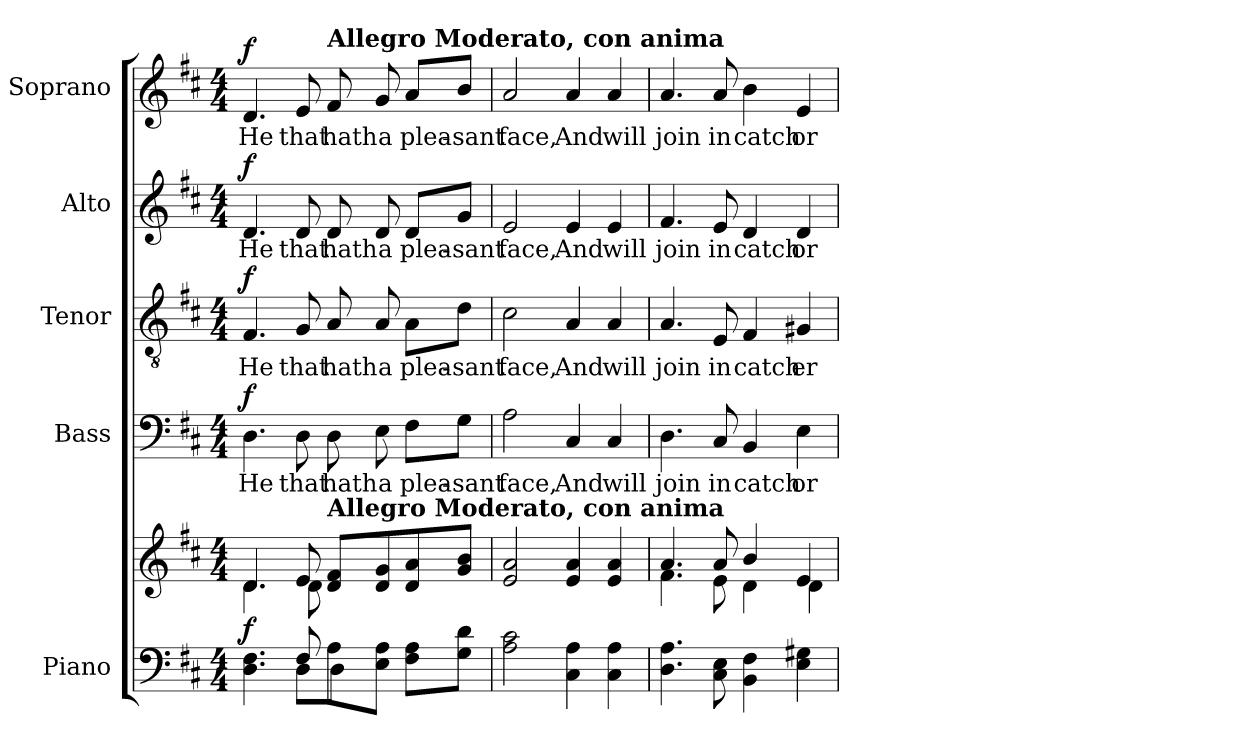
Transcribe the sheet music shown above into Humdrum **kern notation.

**kern	**kern	**dynam	**kern	**text	**dynam	**kern	**text	**dynam	**kern	**text	**dynam	**kern	**text	**dynam
*part5	*part5	*part5	*part4	*part4	*part4	*part3	*part3	*part3	*part2	*part2	*part2	*part1	*part1	*part1
*staff6	*staff5	*staff5/6	*staff4	*staff4	*staff4	*staff3	*staff3	*staff3	*staff2	*staff2	*staff2	*staff1	*staff1	*staff1
*I"Piano	*	*	*I"Bass	*	*	*I"Tenor	*	*	*I"Alto	*	*	*I"Soprano	*	*
*I'Pno.	*	*	*I'B.	*	*	*I'T.	*	*	*I'A.	*	*	*I'S.	*	*
!!LO:PB:g=z
*clefF4	*clefG2	*	*clefF4	*	*	*clefGv2	*	*	*clefG2	*	*	*clefG2	*	*
*	*	*	*	*	*	*ITrd7c12	*	*	*	*	*	*	*	*
*k[f#c#]	*k[f#c#]	*	*k[f#c#]	*	*	*k[f#c#]	*	*	*k[f#c#]	*	*	*k[f#c#]	*	*
*D:	*D:	*	*D:	*	*	*D:	*	*	*D:	*	*	*D:	*	*
*M4/4	*M4/4	*	*M4/4	*	*	*M4/4	*	*	*M4/4	*	*	*M4/4	*	*
*MM120	*MM120	*	*MM120	*	*	*MM120	*	*	*MM120	*	*	*MM120	*	*
=1	=1	=1	=1	=1	=1	=1	=1	=1	=1	=1	=1	=1	=1	=1
*^	*^	*	*	*	*	*	*	*	*	*	*	*	*	*
!	!	!	!	!	!	!LO:LY:b:color=#000000	!	!	!	!	!	!	!	!	!	!
!	!	!	!	!	!	!	!	!	!LO:LY:b:color=#000000	!	!	!	!	!	!	!
!	!	!	!	!	!	!	!	!	!	!	!	!LO:LY:b:color=#000000	!	!	!	!
!	!	!	!	!	!	!	!	!	!	!	!	!	!	!	!LO:LY:b:color=#000000	!
4.Di\ 4.F#i	4.ryy	4.di/	4.di\	f	4.Di\	He	f	4.FF#i/	He	f	4.di/	He	f	4.di/	He	f
!	!	!	!	!	!	!LO:LY:b:color=#000000	!	!	!	!	!	!	!	!	!	!
!	!	!	!	!	!	!	!	!	!LO:LY:b:color=#000000	!	!	!	!	!	!	!
!	!	!	!	!	!	!	!	!	!	!	!	!LO:LY:b:color=#000000	!	!	!	!
!	!	!	!	!	!	!	!	!	!	!	!	!	!	!	!LO:LY:b:color=#000000	!
8F#i/	8Di\L	8ei/	8di\	.	8Di\	that	.	8GGi/	that	.	8di/	that	.	8ei/	that	.
!	!	!	!	!	!	!LO:LY:b:color=#000000	!	!	!	!	!	!	!	!	!	!
!	!	!	!	!	!	!	!	!	!LO:LY:b:color=#000000	!	!	!	!	!	!	!
!	!	!	!	!	!	!	!	!	!	!	!	!LO:LY:b:color=#000000	!	!	!	!
*	*	*MM120	*	*	*	*	*	*	*	*	*	*	*	*MM120	*	*
!	!	!	!	!	!	!	!	!	!	!	!	!	!	!LO:TX:a:B:t=Allegro Moderato, con anima	!	!
!	!	!LO:TX:a:B:t=Allegro Moderato, con anima	!	!	!	!	!	!	!	!	!	!	!	!	!	!
!	!	!	!	!	!	!	!	!	!	!	!	!	!	!	!LO:LY:b:color=#000000	!
8Ai\L	8Di\J	8di/ 8f#iL	2ryy	.	8Di\	hath	.	8AAi/	hath	.	8di/	hath	.	8f#i/	hath	.
!	!	!	!	!	!	!LO:LY:b:color=#000000	!	!	!	!	!	!	!	!	!	!
!	!	!	!	!	!	!	!	!	!LO:LY:b:color=#000000	!	!	!	!	!	!	!
!	!	!	!	!	!	!	!	!	!	!	!	!LO:LY:b:color=#000000	!	!	!	!
!	!	!	!	!	!	!	!	!	!	!	!	!	!	!	!LO:LY:b:color=#000000	!
8Ei\ 8Ai\J	4.ryy	8di/ 8gi	.	.	8Ei\	a	.	8AAi/	a	.	8di/	a	.	8gi/	a	.
!	!	!	!	!	!	!LO:LY:b:color=#000000	!	!	!	!	!	!	!	!	!	!
!	!	!	!	!	!	!	!	!	!LO:LY:b:color=#000000	!	!	!	!	!	!	!
!	!	!	!	!	!	!	!	!	!	!	!	!LO:LY:b:color=#000000	!	!	!	!
!	!	!	!	!	!	!	!	!	!	!	!	!	!	!	!LO:LY:b:color=#000000	!
8F#i\ 8Ai\L	.	8di/ 8ai	.	.	8F#i\L	plea-	.	8AAi\L	plea-	.	8di/L	plea-	.	8ai/L	plea-	.
!	!	!	!	!	!	!LO:LY:b:color=#000000	!	!	!	!	!	!	!	!	!	!
!	!	!	!	!	!	!	!	!	!LO:LY:b:color=#000000	!	!	!	!	!	!	!
!	!	!	!	!	!	!	!	!	!	!	!	!LO:LY:b:color=#000000	!	!	!	!
!	!	!	!	!	!	!	!	!	!	!	!	!	!	!	!LO:LY:b:color=#000000	!
8Gi\ 8di\J	.	8gi/ 8biJ	.	.	8Gi\J	-sant	.	8Di\J	-sant	.	8gi/J	-sant	.	8bi/J	-sant	.
*v	*v	*	*	*	*	*	*	*	*	*	*	*	*	*	*	*
*	*v	*v	*	*	*	*	*	*	*	*	*	*	*	*	*
=2	=2	=2	=2	=2	=2	=2	=2	=2	=2	=2	=2	=2	=2	=2
!	!	!	!	!LO:LY:b:color=#000000	!	!	!	!	!	!	!	!	!	!
!	!	!	!	!	!	!	!LO:LY:b:color=#000000	!	!	!	!	!	!	!
!	!	!	!	!	!	!	!	!	!	!LO:LY:b:color=#000000	!	!	!	!
!	!	!	!	!	!	!	!	!	!	!	!	!	!LO:LY:b:color=#000000	!
2Ai\ 2c#i	2ei/ 2ai	.	2Ai\	face,	.	2C#i\	face,	.	2ei/	face,	.	2ai/	face,	.
!	!	!	!	!LO:LY:b:color=#000000	!	!	!	!	!	!	!	!	!	!
!	!	!	!	!	!	!	!LO:LY:b:color=#000000	!	!	!	!	!	!	!
!	!	!	!	!	!	!	!	!	!	!LO:LY:b:color=#000000	!	!	!	!
!	!	!	!	!	!	!	!	!	!	!	!	!	!LO:LY:b:color=#000000	!
4C#i\ 4Ai	4ei/ 4ai	.	4C#i/	And	.	4AAi/	And	.	4ei/	And	.	4ai/	And	.
!	!	!	!	!LO:LY:b:color=#000000	!	!	!	!	!	!	!	!	!	!
!	!	!	!	!	!	!	!LO:LY:b:color=#000000	!	!	!	!	!	!	!
!	!	!	!	!	!	!	!	!	!	!LO:LY:b:color=#000000	!	!	!	!
!	!	!	!	!	!	!	!	!	!	!	!	!	!LO:LY:b:color=#000000	!
4C#i\ 4Ai	4ei/ 4ai	.	4C#i/	will	.	4AAi/	will	.	4ei/	will	.	4ai/	will	.
=3	=3	=3	=3	=3	=3	=3	=3	=3	=3	=3	=3	=3	=3	=3
*	*^	*	*	*	*	*	*	*	*	*	*	*	*	*
!	!	!	!	!	!LO:LY:b:color=#000000	!	!	!	!	!	!	!	!	!	!
!	!	!	!	!	!	!	!	!LO:LY:b:color=#000000	!	!	!	!	!	!	!
!	!	!	!	!	!	!	!	!	!	!	!LO:LY:b:color=#000000	!	!	!	!
!	!	!	!	!	!	!	!	!	!	!	!	!	!	!LO:LY:b:color=#000000	!
4.Di\ 4.Ai	4.ai/	4.f#i\	.	4.Di\	join	.	4.AAi/	join	.	4.f#i/	join	.	4.ai/	join	.
!	!	!	!	!	!LO:LY:b:color=#000000	!	!	!	!	!	!	!	!	!	!
!	!	!	!	!	!	!	!	!LO:LY:b:color=#000000	!	!	!	!	!	!	!
!	!	!	!	!	!	!	!	!	!	!	!LO:LY:b:color=#000000	!	!	!	!
!	!	!	!	!	!	!	!	!	!	!	!	!	!	!LO:LY:b:color=#000000	!
8C#i\ 8Ei	8ai/	8ei\	.	8C#i/	in	.	8EEi/	in	.	8ei/	in	.	8ai/	in	.
!	!	!	!	!	!LO:LY:b:color=#000000	!	!	!	!	!	!	!	!	!	!
!	!	!	!	!	!	!	!	!LO:LY:b:color=#000000	!	!	!	!	!	!	!
!	!	!	!	!	!	!	!	!	!	!	!LO:LY:b:color=#000000	!	!	!	!
!	!	!	!	!	!	!	!	!	!	!	!	!	!	!LO:LY:b:color=#000000	!
4BBi\ 4F#i	4bi/	4di\	.	4BBi/	catch	.	4FF#i/	catch	.	4di/	catch	.	4bi\	catch	.
!	!	!	!	!	!LO:LY:b:color=#000000	!	!	!	!	!	!	!	!	!	!
!	!	!	!	!	!	!	!	!LO:LY:b:color=#000000	!	!	!	!	!	!	!
!	!	!	!	!	!	!	!	!	!	!	!LO:LY:b:color=#000000	!	!	!	!
!	!	!	!	!	!	!	!	!	!	!	!	!	!	!LO:LY:b:color=#000000	!
4Ei\ 4G#Xi	4ei/	4di\	.	4Ei\	or	.	4GG#Xi/	er	.	4di/	or	.	4ei/	or	.
*	*v	*v	*	*	*	*	*	*	*	*	*	*	*	*	*
=	=	=	=	=	=	=	=	=	=	=	=	=	=	=
*-	*-	*-	*-	*-	*-	*-	*-	*-	*-	*-	*-	*-	*-	*-
